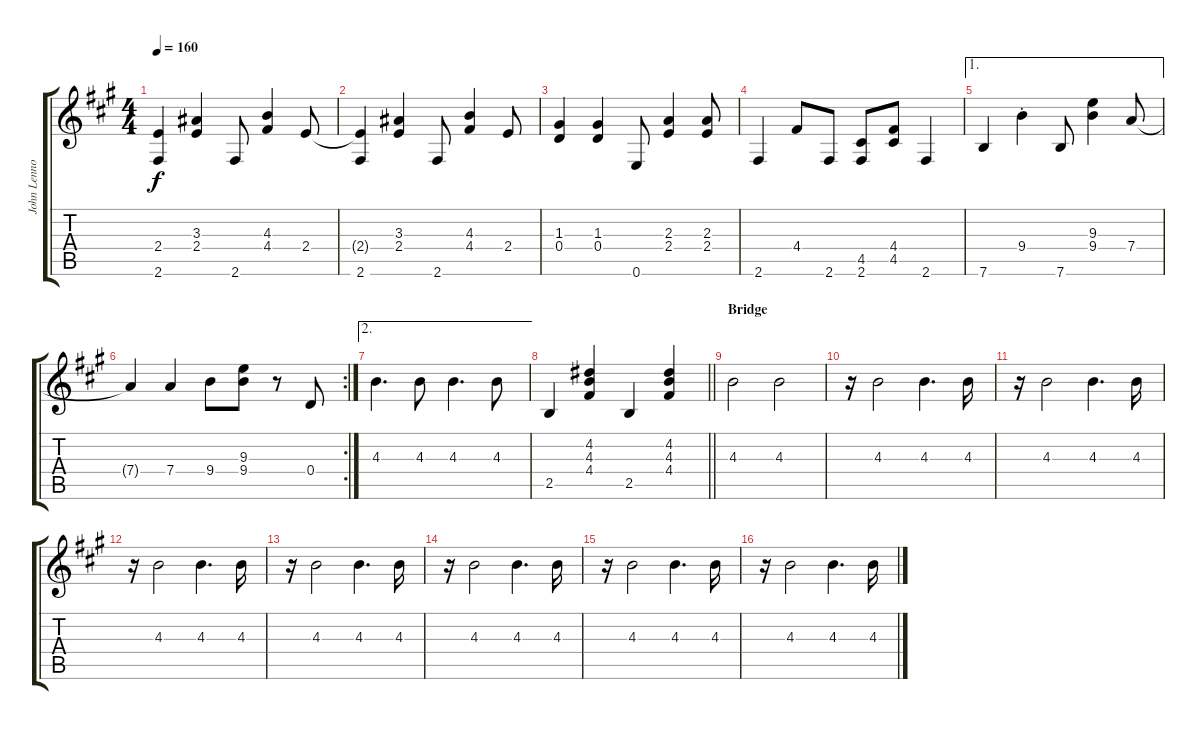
\track ("John Lennon (Gtr. 1)" "John Lenno") {instrument overdrivenguitar}
\staff {score tabs}
\tuning (E4 B3 G3 D3 A2 E2) {hide}
\ts (4 4)
\tempo 160
\clef g2
\ks a
(2.4{t} 2.6).4{dy f} (3.3 2.4).4 2.6.8 (4.3 4.4).4 2.4.8 |
(2.4{t} 2.6).4 (3.3 2.4).4 2.6.8 (4.3 4.4).4 2.4.8 |
(1.3 0.4).4 (1.3 0.4).4 0.6.8 (2.3 2.4).4 (2.3 2.4).8 |
2.6.4 4.4.8 2.6.8 (4.5 2.6).8 (4.4 4.5).8 2.6.4 |
\ae 1
7.6.4 9.4{st}.4 7.6.8 (9.3 9.4).4 7.4.8 |
\rc 2
7.4{t}.4 7.4.4 9.4.8 (9.3 9.4).8 r.8 0.4.8 |
\ae 2
4.3.4{d} 4.3.8 4.3.4{d} 4.3.8 |
\barLineRight lightlight
2.5.4 (4.2 4.3 4.4).4 2.5.4 (4.2 4.3 4.4).4 |
\section ("" "Bridge")
4.3.2 4.3.2 |
r.16 4.3.2 4.3.4{d} 4.3.16 |
r.16 4.3.2 4.3.4{d} 4.3.16 |
r.16 4.3.2 4.3.4{d} 4.3.16 |
r.16 4.3.2 4.3.4{d} 4.3.16 |
r.16 4.3.2 4.3.4{d} 4.3.16 |
r.16 4.3.2 4.3.4{d} 4.3.16 |
r.16 4.3.2 4.3.4{d} 4.3.16
